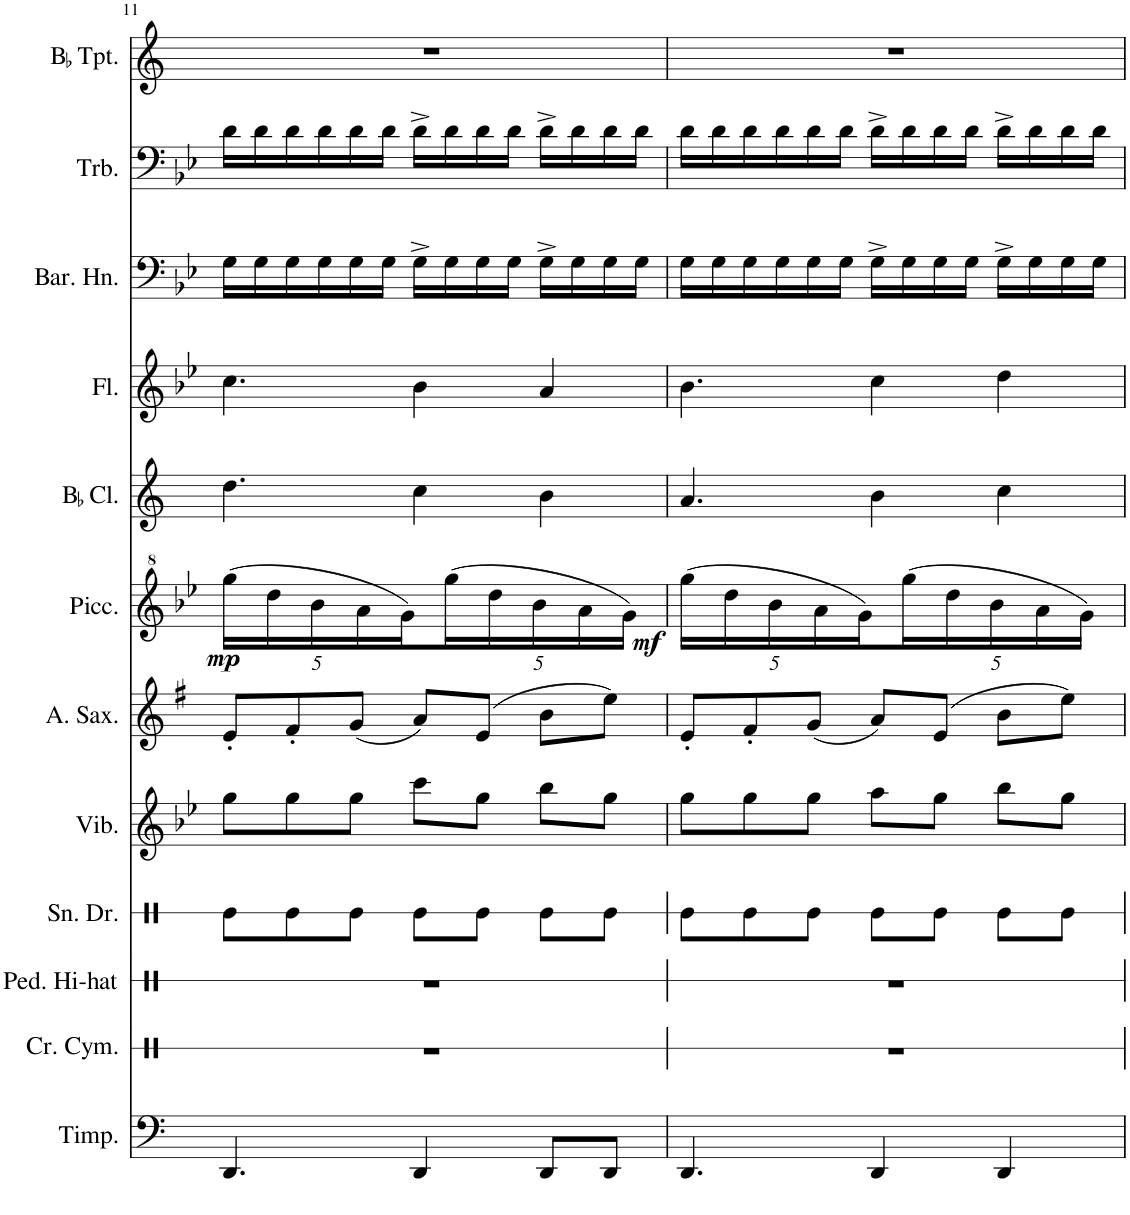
**kern	**kern	**kern	**kern	**kern	**kern	**kern	**dynam	**kern	**kern	**kern	**kern	**kern
*part12	*part11	*part10	*part9	*part8	*part7	*part6	*part6	*part5	*part4	*part3	*part2	*part1
*staff12	*staff11	*staff10	*staff9	*staff8	*staff7	*staff6	*staff6	*staff5	*staff4	*staff3	*staff2	*staff1
*I"Timpani	*I"Crash Cymbal	*I"Pedal Hi-hat	*I"Snare Drum	*I"Vibraphone	*I"Alto Saxophone	*I"Piccolo	*	*I"BaccidentalFlat Clarinet	*I"Flute	*I"Baritone Horn	*I"Trombone	*I"BaccidentalFlat Trumpet
*I'Timp.	*I'Cr. Cym.	*I'Ped. Hi-hat	*I'Sn. Dr.	*I'Vib.	*I'A. Sax.	*I'Picc.	*	*I'BaccidentalFlat Cl.	*I'Fl.	*I'Bar. Hn.	*I'Trb.	*I'BaccidentalFlat Tpt.
!!LO:PB:g=z
*clefF4	*clefX	*clefX	*clefX	*clefG2	*clefG2	*clefG^2	*	*clefG2	*clefG2	*clefF4	*clefF4	*clefG2
*	*	*	*	*	*Trd5c9	*Trd-7c-12	*	*Trd1c2	*	*Trd4c7	*	*Trd1c2
*k[]	*k[]	*k[]	*k[]	*k[b-e-]	*k[f#]	*k[b-e-]	*	*k[]	*k[b-e-]	*k[b-e-]	*k[b-e-]	*k[]
*M7/8	*M7/8	*M7/8	*M7/8	*M7/8	*M7/8	*M7/8	*	*M7/8	*M7/8	*M7/8	*M7/8	*M7/8
*	*	*	*	*	*	*Xbrackettup	*	*	*	*	*	*
=11	=11	=11	=11	=11	=11	=11	=11	=11	=11	=11	=11	=11
!	!	!	!	!	!	!	!LO:DY:b	!	!	!	!	!
4.DD/	2..r	2..r	8Re\L	8gg\L	8e'/L	(80%7ggg\LL	mp	4.dd\	4.cc\	16G\LL	16d\LL	2..r
.	.	.	.	.	.	.	.	.	.	16G\	16d\	.
.	.	.	.	.	.	80%7ddd\	.	.	.	.	.	.
.	.	.	8Re\	8gg\	8f#'/	.	.	.	.	16G\	16d\	.
.	.	.	.	.	.	80%7bb-\	.	.	.	.	.	.
.	.	.	.	.	.	.	.	.	.	16G\	16d\	.
.	.	.	8Re\J	8gg\J	(8g/J	.	.	.	.	16G\	16d\	.
.	.	.	.	.	.	80%7aa\	.	.	.	.	.	.
.	.	.	.	.	.	.	.	.	.	16G\JJ	16d\JJ	.
.	.	.	.	.	.	80%7gg\)	.	.	.	.	.	.
4DD/	.	.	8Re\L	8ccc\L	8a/L)	.	.	4cc\	4b-\	16G^\LL	16d^\LL	.
.	.	.	.	.	.	(80%7ggg\	.	.	.	16G\	16d\	.
.	.	.	8Re\J	8gg\J	(8e/J	.	.	.	.	16G\	16d\	.
.	.	.	.	.	.	80%7ddd\	.	.	.	.	.	.
.	.	.	.	.	.	.	.	.	.	16G\JJ	16d\JJ	.
.	.	.	.	.	.	80%7bb-\	.	.	.	.	.	.
8DD/L	.	.	8Re\L	8bb-\L	8b\L	.	.	4b\	4a/	16G^\LL	16d^\LL	.
.	.	.	.	.	.	.	.	.	.	16G\	16d\	.
.	.	.	.	.	.	80%7aa\	.	.	.	.	.	.
8DD/J	.	.	8Re\J	8gg\J	8ee\J)	.	.	.	.	16G\	16d\	.
.	.	.	.	.	.	80%7gg\JJ)	.	.	.	.	.	.
.	.	.	.	.	.	.	.	.	.	16G\JJ	16d\JJ	.
=12	=12	=12	=12	=12	=12	=12	=12	=12	=12	=12	=12	=12
!	!	!	!	!	!	!	!LO:DY:b	!	!	!	!	!
4.DD/	2..r	2..r	8Re\L	8gg\L	8e'/L	(80%7ggg\LL	mf	4.a/	4.b-\	16G\LL	16d\LL	2..r
.	.	.	.	.	.	.	.	.	.	16G\	16d\	.
.	.	.	.	.	.	80%7ddd\	.	.	.	.	.	.
.	.	.	8Re\	8gg\	8f#'/	.	.	.	.	16G\	16d\	.
.	.	.	.	.	.	80%7bb-\	.	.	.	.	.	.
.	.	.	.	.	.	.	.	.	.	16G\	16d\	.
.	.	.	8Re\J	8gg\J	(8g/J	.	.	.	.	16G\	16d\	.
.	.	.	.	.	.	80%7aa\	.	.	.	.	.	.
.	.	.	.	.	.	.	.	.	.	16G\JJ	16d\JJ	.
.	.	.	.	.	.	80%7gg\)	.	.	.	.	.	.
4DD/	.	.	8Re\L	8aa\L	8a/L)	.	.	4b\	4cc\	16G^\LL	16d^\LL	.
.	.	.	.	.	.	(80%7ggg\	.	.	.	16G\	16d\	.
.	.	.	8Re\J	8gg\J	(8e/J	.	.	.	.	16G\	16d\	.
.	.	.	.	.	.	80%7ddd\	.	.	.	.	.	.
.	.	.	.	.	.	.	.	.	.	16G\JJ	16d\JJ	.
.	.	.	.	.	.	80%7bb-\	.	.	.	.	.	.
4DD/	.	.	8Re\L	8bb-\L	8b\L	.	.	4cc\	4dd\	16G^\LL	16d^\LL	.
.	.	.	.	.	.	.	.	.	.	16G\	16d\	.
.	.	.	.	.	.	80%7aa\	.	.	.	.	.	.
.	.	.	8Re\J	8gg\J	8ee\J)	.	.	.	.	16G\	16d\	.
.	.	.	.	.	.	80%7gg\JJ)	.	.	.	.	.	.
.	.	.	.	.	.	.	.	.	.	16G\JJ	16d\JJ	.
=	=	=	=	=	=	=	=	=	=	=	=	=
*-	*-	*-	*-	*-	*-	*-	*-	*-	*-	*-	*-	*-
